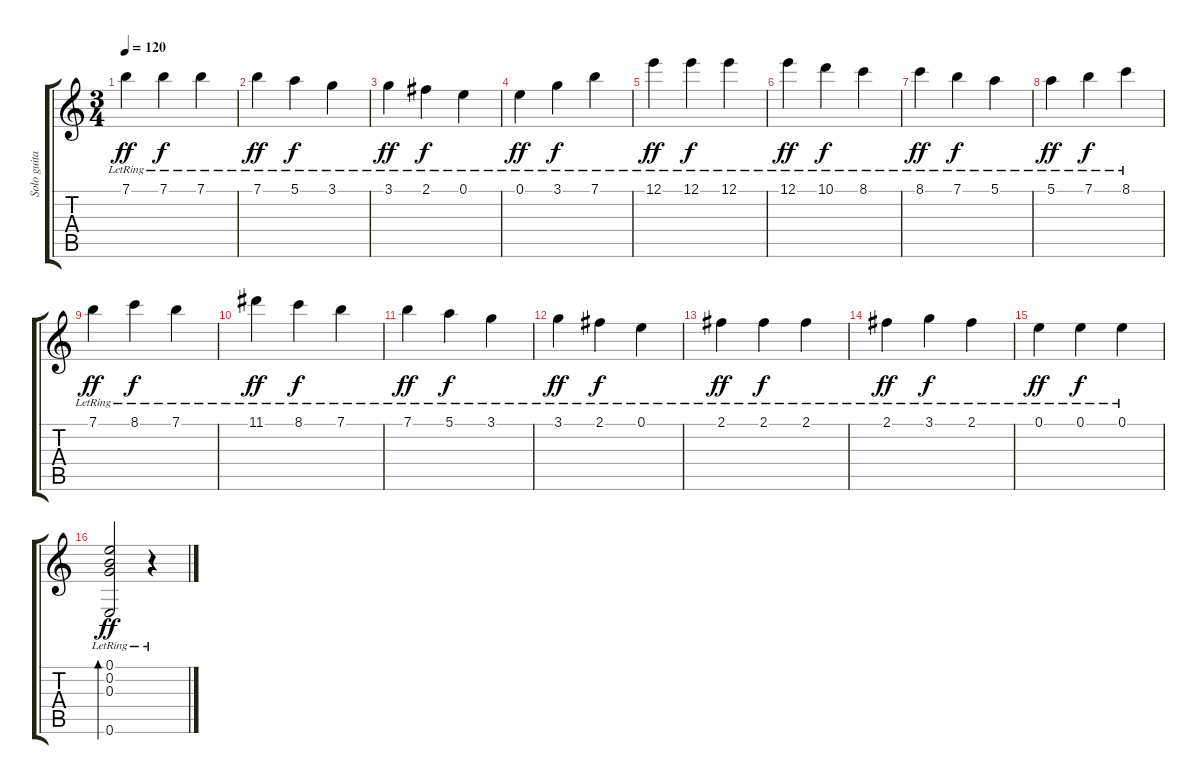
\track ("Solo guitar" "Solo guita") {instrument distortionguitar}
\staff {score tabs}
\tuning (E4 B3 G3 D3 A2 E2) {hide}
\ts (3 4)
\tempo 120
\clef g2
\ks c
7.1{lr}.4{dy ff} 7.1{lr}.4{dy f} 7.1{lr}.4 |
7.1{lr}.4{dy ff} 5.1{lr}.4{dy f} 3.1{lr}.4 |
3.1{lr}.4{dy ff} 2.1{lr}.4{dy f} 0.1{lr}.4 |
0.1{lr}.4{dy ff} 3.1{lr}.4{dy f} 7.1{lr}.4 |
12.1{lr}.4{dy ff} 12.1{lr}.4{dy f} 12.1{lr}.4 |
12.1{lr}.4{dy ff} 10.1{lr}.4{dy f} 8.1{lr}.4 |
8.1{lr}.4{dy ff} 7.1{lr}.4{dy f} 5.1{lr}.4 |
5.1{lr}.4{dy ff} 7.1{lr}.4{dy f} 8.1{lr}.4 |
7.1{lr}.4{dy ff} 8.1{lr}.4{dy f} 7.1{lr}.4 |
11.1{lr}.4{dy ff} 8.1{lr}.4{dy f} 7.1{lr}.4 |
7.1{lr}.4{dy ff} 5.1{lr}.4{dy f} 3.1{lr}.4 |
3.1{lr}.4{dy ff} 2.1{lr}.4{dy f} 0.1{lr}.4 |
2.1{lr}.4{dy ff} 2.1{lr}.4{dy f} 2.1{lr}.4 |
2.1{lr}.4{dy ff} 3.1{lr}.4{dy f} 2.1{lr}.4 |
0.1{lr}.4{dy ff} 0.1{lr}.4{dy f} 0.1{lr}.4 |
(0.1{lr} 0.2{lr} 0.3{lr} 0.6{lr}).2{bd 240 dy ff} r.4
